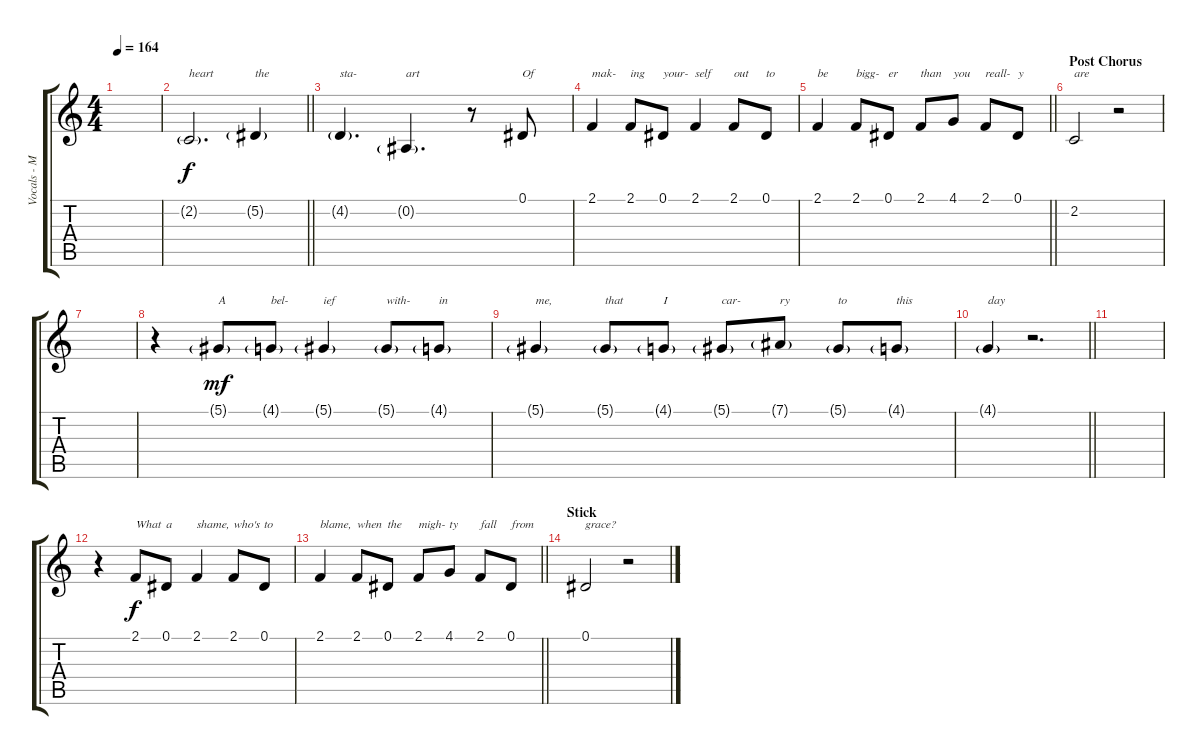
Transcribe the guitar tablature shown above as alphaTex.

\track ("Vocals - Matt Wilson" "Vocals - M") {instrument sopranosax}
\staff {score tabs}
\tuning (Eb4 Bb3 Gb3 Db3 Ab2 Eb2) {hide}
\ts (4 4)
\tempo 164
\clef g2
\ks c
|
\barLineRight lightlight
2.2{g}.2{d txt "heart"} 5.2{g}.4{txt "the"} |
4.2{g}.4{d txt "sta-"} 0.2{g}.4{d txt "art"} r.8 0.1.8{txt "Of" dy f} |
2.1.4{txt "mak-"} 2.1.8{txt "ing"} 0.1.8{txt "your-"} 2.1.4{txt "self"} 2.1.8{txt "out"} 0.1.8{txt "to"} |
\barLineRight lightlight
2.1.4{txt "be"} 2.1.8{txt "bigg-"} 0.1.8{txt "er"} 2.1.8{txt "than"} 4.1.8{txt "you"} 2.1.8{txt "reall-"} 0.1.8{txt "y"} |
\section ("" "Post Chorus")
2.2.2{txt "are"} r.2 |
|
r.4 5.1{g}.8{txt "A" dy mf} 4.1{g}.8{txt "bel-"} 5.1{g}.4{txt "ief"} 5.1{g}.8{txt "with-"} 4.1{g}.8{txt "in"} |
5.1{g}.4{txt "me,"} 5.1{g}.8{txt "that"} 4.1{g}.8{txt "I"} 5.1{g}.8{txt "car-"} 7.1{g}.8{txt "ry"} 5.1{g}.8{txt "to"} 4.1{g}.8{txt "this"} |
\barLineRight lightlight
4.1{g}.4{txt "day"} r.2{d} |
|
r.4 2.1.8{txt "What" dy f} 0.1.8{txt "a"} 2.1.4{txt "shame,"} 2.1.8{txt "who's"} 0.1.8{txt "to"} |
\barLineRight lightlight
2.1.4{txt "blame,"} 2.1.8{txt "when"} 0.1.8{txt "the"} 2.1.8{txt "migh-"} 4.1.8{txt "ty"} 2.1.8{txt "fall"} 0.1.8{txt "from"} |
\section ("" "Stick")
0.1.2{txt "grace?"} r.2
